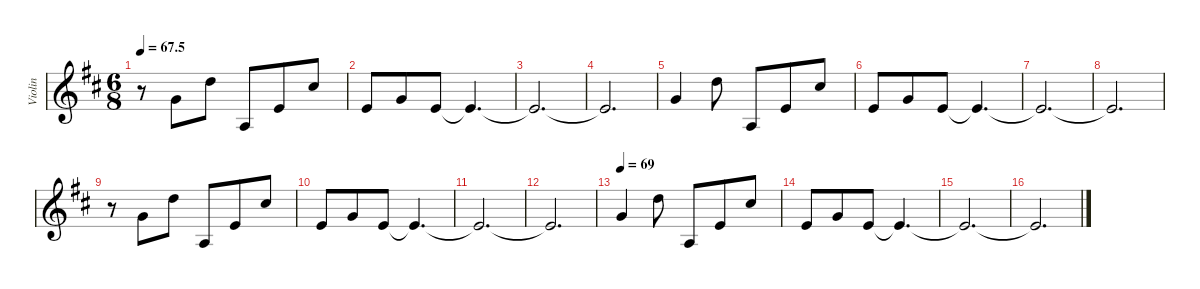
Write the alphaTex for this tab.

\defaultSystemsLayout 4
\hideDynamics
\bracketExtendMode groupsimilarinstruments
\firstSystemTrackNameMode fullname
\otherSystemsTrackNameOrientation horizontal
\track ("Violin" "vln.") {defaultSystemsLayout 8 instrument violin}
\staff {score}
\tuning (E5 A4 D4 G3)
\ts (6 8)
\tempo
67.5
\accidentals auto
\clef g2
\ottava regular
\simile none
\ks bminor
r.8{dy ff} 5.3.8 5.2.8 2.4.8 2.3.8 4.2.8 |
2.3.8 5.3.8 2.3.8 2.3{t}.4{d} |
2.3{t}.2{d} |
2.3{t}.2{d} |
5.3.4 5.2.8 2.4.8 2.3.8 4.2.8 |
2.3.8 5.3.8 2.3.8 2.3{t}.4{d} |
2.3{t}.2{d} |
2.3{t}.2{d} |
r.8 5.3.8 5.2.8 2.4.8 2.3.8 4.2.8 |
2.3.8 5.3.8 2.3.8 2.3{t}.4{d} |
2.3{t}.2{d} |
2.3{t}.2{d} |
\tempo 69
5.3.4 5.2.8 2.4.8 2.3.8 4.2.8 |
2.3.8 5.3.8 2.3.8 2.3{t}.4{d} |
2.3{t}.2{d} |
2.3{t}.2{d}
